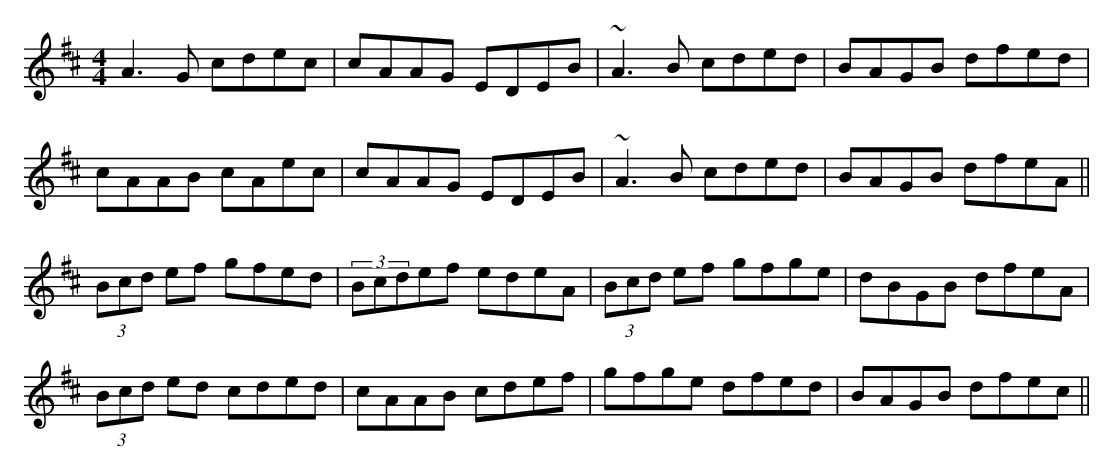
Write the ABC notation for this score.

X:1
M:4/4
K:Amix
A3G cdec|cAAG EDEB|~A3B cded|BAGB dfed|
cAAB cAec|cAAG EDEB|~A3B cded|BAGB dfeA||
(3Bcd ef gfed|(3Bcdef edeA|(3Bcd ef gfge|dBGB dfeA|
(3Bcd ed cded|cAAB cdef|gfge dfed|BAGB dfec||
